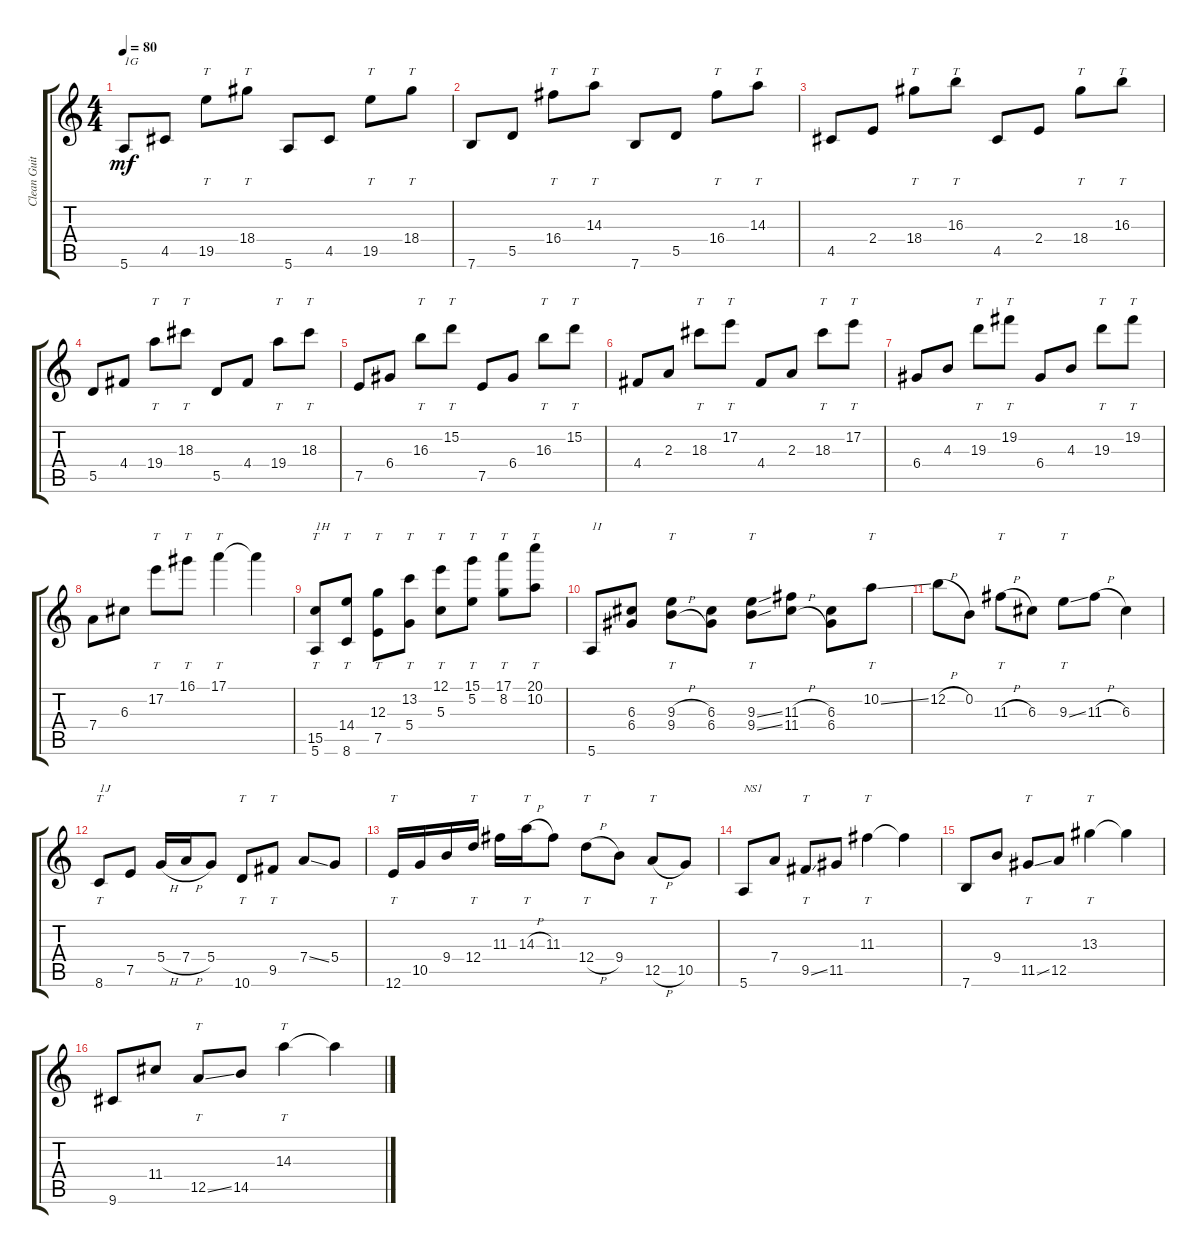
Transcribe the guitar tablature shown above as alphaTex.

\track ("Clean Guitar" "Clean Guit") {instrument electricguitarclean}
\staff {score tabs}
\tuning (E4 B3 G3 D3 A2 E2) {hide}
\ts (4 4)
\tempo 80
\clef g2
\ks c
5.6.8{txt "1G" dy mf} 4.5.8 19.5.8{tt} 18.4.8{tt} 5.6.8 4.5.8 19.5.8{tt} 18.4.8{tt} |
7.6.8 5.5.8 16.4.8{tt} 14.3.8{tt} 7.6.8 5.5.8 16.4.8{tt} 14.3.8{tt} |
4.5.8 2.4.8 18.4.8{tt} 16.3.8{tt} 4.5.8 2.4.8 18.4.8{tt} 16.3.8{tt} |
5.5.8 4.4.8 19.4.8{tt} 18.3.8{tt} 5.5.8 4.4.8 19.4.8{tt} 18.3.8{tt} |
7.5.8 6.4.8 16.3.8{tt} 15.2.8{tt} 7.5.8 6.4.8 16.3.8{tt} 15.2.8{tt} |
4.4.8 2.3.8 18.3.8{tt} 17.2.8{tt} 4.4.8 2.3.8 18.3.8{tt} 17.2.8{tt} |
6.4.8 4.3.8 19.3.8{tt} 19.2.8{tt} 6.4.8 4.3.8 19.3.8{tt} 19.2.8{tt} |
7.4.8 6.3.8 17.2.8{tt} 16.1.8{tt} 17.1.4{tt} 17.1{t}.4 |
(15.5 5.6).8{tt txt "1H"} (14.4 8.6).8{tt} (12.3 7.5).8{tt} (13.2 5.4).8{tt} (12.1 5.3).8{tt} (15.1 5.2).8{tt} (17.1 8.2).8{tt} (20.1 10.2).8{tt} |
5.6.8{txt "1I"} (6.3 6.4).8 (9.3{h} 9.4{h}).8{tt} (6.3 6.4).8 (9.3{ss} 9.4{ss}).8{tt} (11.3{h} 11.4{h}).8 (6.3 6.4).8 10.2{ss}.8{tt} |
12.2{h}.8 0.2.8 11.3{h}.8{tt} 6.3.8 9.3{ss}.8{tt} 11.3{h}.8 6.3.4 |
8.6.8{tt txt "1J"} 7.5.8 5.4{h}.16 7.4{h}.16 5.4.8 10.6.8{tt} 9.5.8{tt} 7.4{ss}.8 5.4.8 |
12.6.16{tt} 10.5.16 9.4.16 12.4.16{tt} 11.3.16 14.3{h}.16{tt} 11.3.8 12.4{h}.8{tt} 9.4.8 12.5{h}.8{tt} 10.5.8 |
5.6.8{txt "NS1"} 7.4.8 9.5{ss}.8{tt} 11.5.8 11.3.4{tt} 11.3{t}.4 |
7.6.8 9.4.8 11.5{ss}.8{tt} 12.5.8 13.3.4{tt} 13.3{t}.4 |
9.6.8 11.4.8 12.5{ss}.8{tt} 14.5.8 14.3.4{tt} 14.3{t}.4
